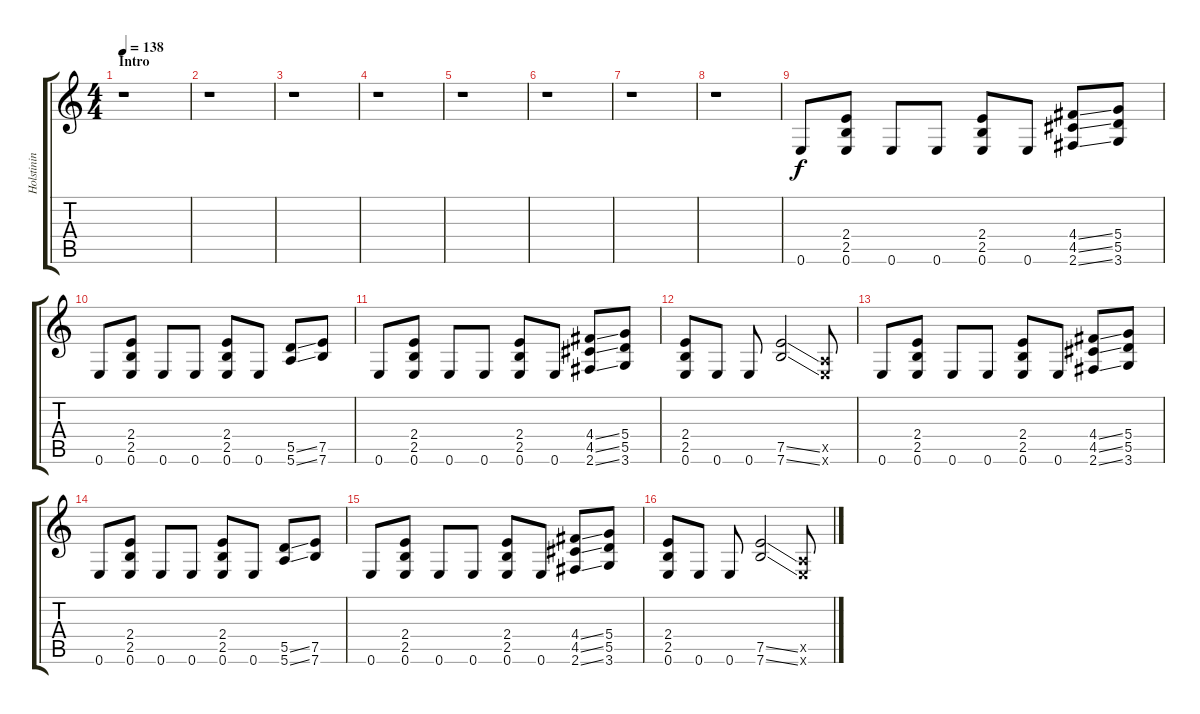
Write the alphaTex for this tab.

\track ("Holstinin" "Holstinin") {instrument overdrivenguitar}
\staff {score tabs}
\tuning (E4 B3 G3 D3 A2 E2) {hide}
\ts (4 4)
\section ("" "Intro")
\tempo 138
\clef g2
\ks c
r.1{dy f instrument overdrivenguitar} |
r.1 |
r.1 |
r.1 |
r.1 |
r.1 |
r.1 |
r.1 |
0.6.8 (2.4 2.5 0.6).8 0.6.8 0.6.8 (2.4 2.5 0.6).8 0.6.8 (4.4{ss} 4.5{ss} 2.6{ss}).8 (5.4 5.5 3.6).8 |
0.6.8 (2.4 2.5 0.6).8 0.6.8 0.6.8 (2.4 2.5 0.6).8 0.6.8 (5.5{ss} 5.6{ss}).8 (7.5 7.6).8 |
0.6.8 (2.4 2.5 0.6).8 0.6.8 0.6.8 (2.4 2.5 0.6).8 0.6.8 (4.4{ss} 4.5{ss} 2.6{ss}).8 (5.4 5.5 3.6).8 |
(2.4 2.5 0.6).8 0.6.8 0.6.8 (7.5{ss} 7.6{ss}).2 (0.5{x} 0.6{x}).8 |
0.6.8 (2.4 2.5 0.6).8 0.6.8 0.6.8 (2.4 2.5 0.6).8 0.6.8 (4.4{ss} 4.5{ss} 2.6{ss}).8 (5.4 5.5 3.6).8 |
0.6.8 (2.4 2.5 0.6).8 0.6.8 0.6.8 (2.4 2.5 0.6).8 0.6.8 (5.5{ss} 5.6{ss}).8 (7.5 7.6).8 |
0.6.8 (2.4 2.5 0.6).8 0.6.8 0.6.8 (2.4 2.5 0.6).8 0.6.8 (4.4{ss} 4.5{ss} 2.6{ss}).8 (5.4 5.5 3.6).8 |
(2.4 2.5 0.6).8 0.6.8 0.6.8 (7.5{ss} 7.6{ss}).2 (0.5{x} 0.6{x}).8
